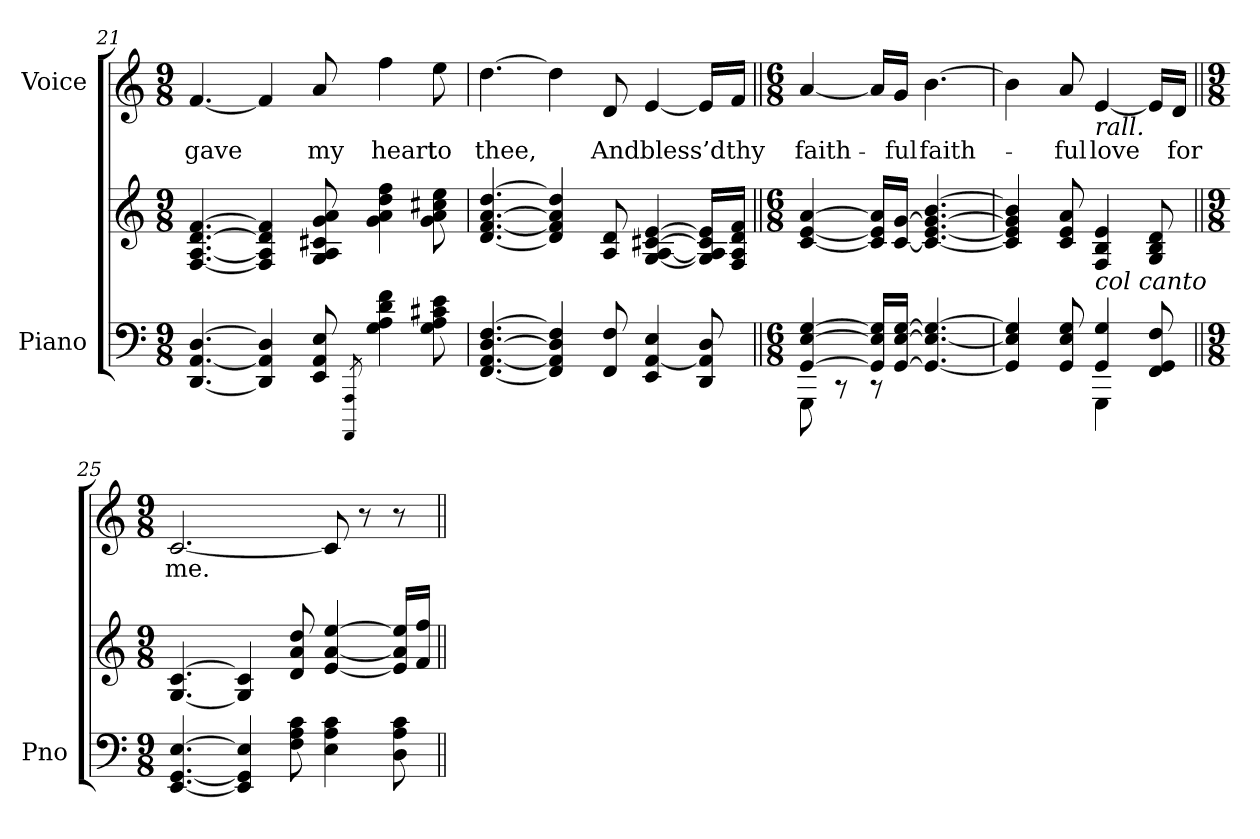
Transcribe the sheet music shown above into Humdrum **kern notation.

**kern	**kern	**kern	**text
*part2	*part2	*part1	*part1
*staff3	*staff2	*staff1	*staff1
*I"Piano	*	*I"Voice	*
*I'Pno	*	*	*
*clefF4	*clefG2	*clefG2	*
*k[]	*k[]	*k[]	*
*M9/8	*M9/8	*M9/8	*
=21	=21	=21	=21
!	!	!	!LO:LY:b
[4.DD/ [4.AA/ [4.D/	[4.F/ [4.A/ [>4.d/ [4.f/	[4.f/	gave
4DD/] 4AA/] 4D/]	4F/] 4A/] 4d/] 4f/]	4f/]	.
!	!	!	!LO:LY:b
8EE/ 8AA/ 8E/	8G/ 8A/ 8c#X/ 8g/ 8a/	8a/	my
8qAAAA/ 8qAAA/	.	.	.
!	!	!	!LO:LY:b
4G\ 4A\ 4d\ 4f\	4g\ 4a\ 4dd\ 4ff\	4ff\	heart
!	!	!	!LO:LY:b
8G\ 8A\ 8c#X\ 8e\	8g\ 8a\ 8cc#X\ 8ee\	8ee\	to
!!LO:LB:g=z
=22	=22	=22	=22
!	!	!	!LO:LY:b
[4.FF/ [4.AA/ [4.D/ [4.F/	[4.d/ [4.f/ [>4.a/ [4.dd/	[4.dd\	thee,
4FF/] 4AA/] 4D/] 4F/]	4d/] 4f/] 4a/] 4dd/]	4dd\]	.
!	!	!	!LO:LY:b
8FF/ 8F/	8A/ 8d/	8d/	And
!	!	!	!LO:LY:b
4EE/ [<4AA/ 4E/	[4G/ [<4A/ [>4c#X/ [4e/	[4e/	bless’d
8DD/ 8AA/] 8D/	16G/] 16A/] 16c#/] 16e/]LL	16e/LL]	.
!	!	!	!LO:LY:b
.	16F/ 16A/ 16d/ 16f/JJ	16f/JJ	thy
=23||	=23||	=23||	=23||
*M6/8	*M6/8	*M6/8	*
*^	*	*	*
!	!	!	!	!LO:LY:b
[<4GG/ [<4E/ [4G/	8GGG\	[4c/ [4e/ [4a/	[4a/	faith-
.	8r	.	.	.
16GG/] 16E/] 16G/]LL	8r	16c/] 16e/] 16a/]LL	16a/LL]	.
!	!	!	!	!LO:LY:b
[<16GG/ [<16E/ [16G/JJ	.	[16c/ [<16g/JJ	16g/JJ	-ful
!	!	!	!	!LO:LY:b
4.GG/_ 4.E/_ 4.G/_	4.ryy	4.c/_ [4.e/ 4.g/_ [4.b/	[4.b\	faith-
=24	=24	=24	=24	=24
4GG/] 4E/] 4G/]	4.ryy	4c/] 4e/] 4g/] 4b/]	4b\]	.
!	!	!	!	!LO:LY:b
8GG/ 8E/ 8G/	.	8c/ 8e/ 8a/	8a/	-ful
!	!	!	!LO:TX:b:i:t=rall.	!
!	!	!LO:TX:b:i:t=col canto	!	!
!	!	!	!	!LO:LY:b
4GG/ 4G/	4GGG\	4F/ 4B/ 4e/	[4e/	love
8FF/ 8GG/ 8F/	8ryy	8G/ 8B/ 8d/	16e/LL]	.
!	!	!	!	!LO:LY:b
.	.	.	16d/JJ	for
*v	*v	*	*	*
!!LO:PB:g=z
=25||	=25||	=25||	=25||
*M9/8	*M9/8	*M9/8	*
!	!	!	!LO:LY:b
[4.EE/ [4.GG/ [4.E/	[4.G/ [4.c/	[2.c/	me.
4EE/] 4GG/] 4E/]	4G/] 4c/]	.	.
8F\ 8A\ 8c\	8d/ 8a/ 8dd/	.	.
4E\ 4A\ 4c\	[4e/ [4a/ [4ee/	8c/]	.
.	.	8r	.
8D\ 8A\ 8c\	16e/] 16a/] 16ee/]LL	8r	.
.	16f/ 16ff/JJ	.	.
=||	=||	=||	=||
*-	*-	*-	*-
